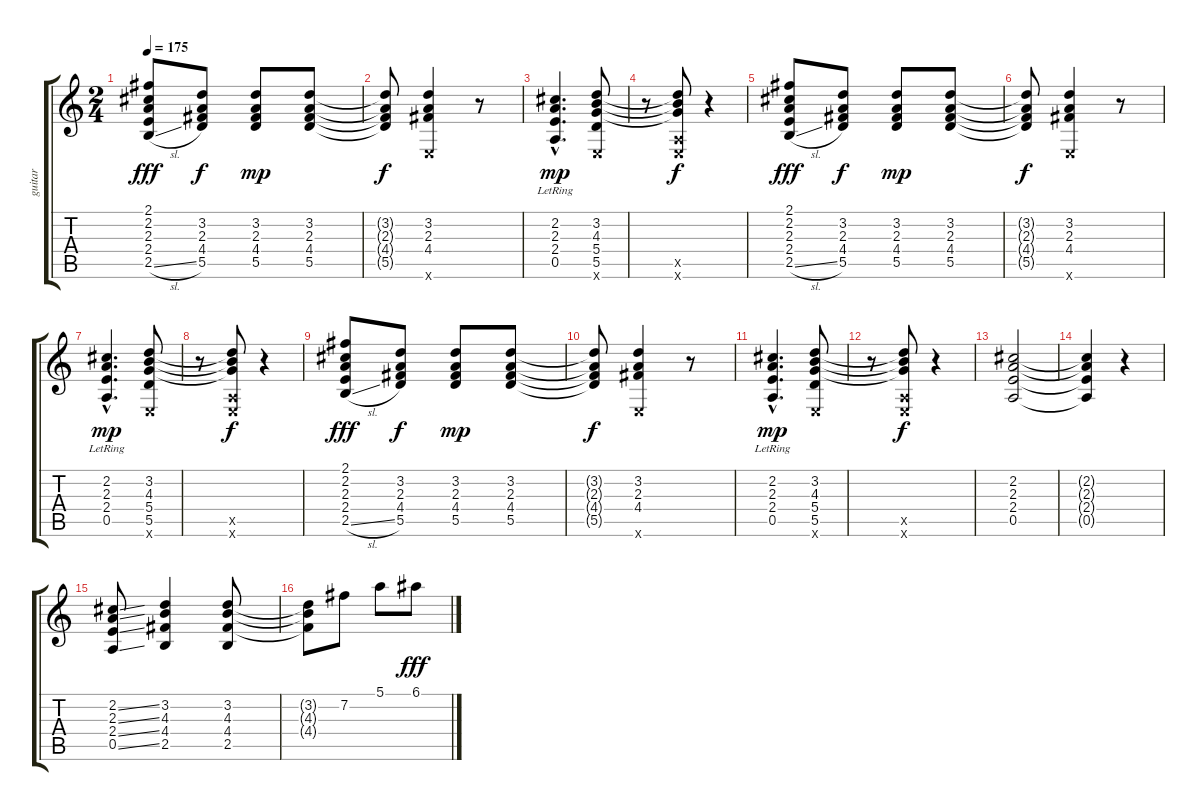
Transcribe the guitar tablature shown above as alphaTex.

\track ("guitar" "guitar") {instrument acousticguitarsteel}
\staff {score tabs}
\tuning (E4 B3 G3 D3 A2 E2) {hide}
\ts (2 4)
\tempo 175
\clef g2
\ks c
(2.1 2.2 2.3 2.4 2.5{sl}).8{dy fff} (3.2 2.3 4.4 5.5).8{dy f} (3.2 2.3 4.4 5.5).8{dy mp} (3.2 2.3 4.4 5.5).8 |
(3.2{t} 2.3{t} 4.4{t} 5.5{t}).8{dy f} (3.2 2.3 4.4 0.6{x}).4 r.8 |
(2.2{hac lr} 2.3{hac lr} 2.4{hac lr} 0.5{hac}).4{d dy mp} (3.2 4.3 5.4 5.5 0.6{x}).8 |
r.8 (3.2{t} 4.3{t} 5.4{t} 0.5{x} 0.6{x}).8{dy f} r.4 |
(2.1 2.2 2.3 2.4 2.5{sl}).8{dy fff} (3.2 2.3 4.4 5.5).8{dy f} (3.2 2.3 4.4 5.5).8{dy mp} (3.2 2.3 4.4 5.5).8 |
(3.2{t} 2.3{t} 4.4{t} 5.5{t}).8{dy f} (3.2 2.3 4.4 0.6{x}).4 r.8 |
(2.2{hac lr} 2.3{hac lr} 2.4{hac lr} 0.5{hac}).4{d dy mp} (3.2 4.3 5.4 5.5 0.6{x}).8 |
r.8 (3.2{t} 4.3{t} 5.4{t} 0.5{x} 0.6{x}).8{dy f} r.4 |
(2.1 2.2 2.3 2.4 2.5{sl}).8{dy fff} (3.2 2.3 4.4 5.5).8{dy f} (3.2 2.3 4.4 5.5).8{dy mp} (3.2 2.3 4.4 5.5).8 |
(3.2{t} 2.3{t} 4.4{t} 5.5{t}).8{dy f} (3.2 2.3 4.4 0.6{x}).4 r.8 |
(2.2{hac lr} 2.3{hac lr} 2.4{hac lr} 0.5{hac}).4{d dy mp} (3.2 4.3 5.4 5.5 0.6{x}).8 |
r.8 (3.2{t} 4.3{t} 5.4{t} 0.5{x} 0.6{x}).8{dy f} r.4 |
(2.2 2.3 2.4 0.5).2 |
(2.2{t} 2.3{t} 2.4{t} 0.5{t}).4 r.4 |
(2.2{ss} 2.3{ss} 2.4{ss} 0.5{ss}).8 (3.2 4.3 4.4 2.5).4 (3.2 4.3 4.4 2.5).8 |
(3.2{t} 4.3{t} 4.4{t}).8 7.2.8{balance 8 instrument overdrivenguitar} 5.1.8 6.1.8{dy fff}
